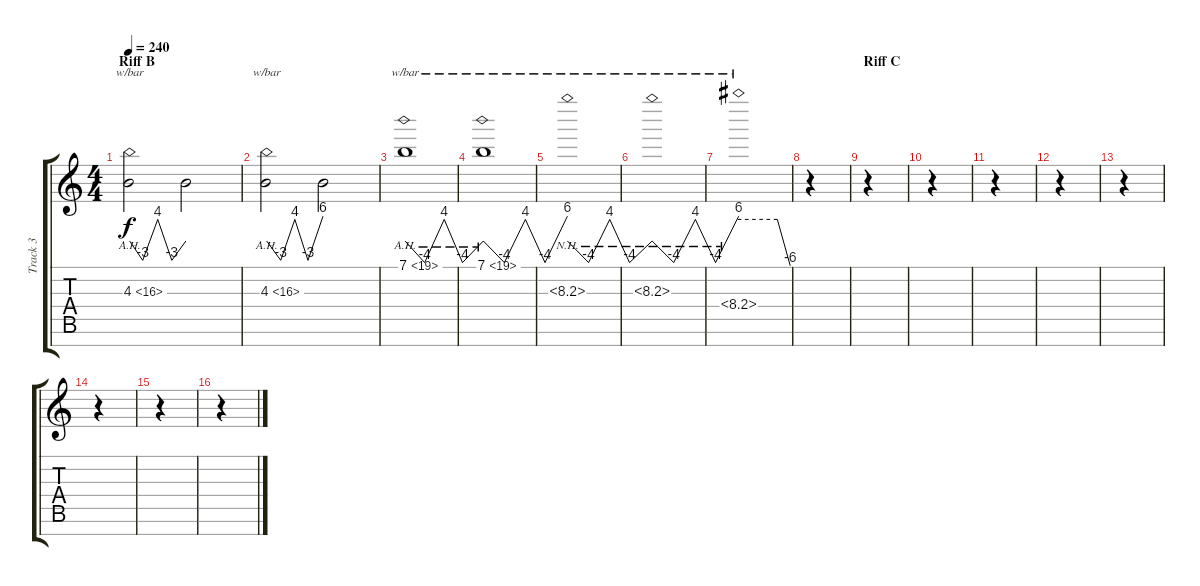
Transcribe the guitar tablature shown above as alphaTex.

\track ("Track 3" "Track 3") {instrument distortionguitar}
\staff {score tabs}
\tuning (E4 B3 G3 D3 A2 E2 B1) {hide}
\ts (4 4)
\section ("" "Riff B")
\tempo 240
\clef g2
\ks c
4.3{ah 12}.2{tbe (custom default 0 0 14 -12 30 16 45 -12 60 0) dy f} 4.3{t}.2 |
4.3{ah 12}.2{tbe (custom default 0 0 15 -12 30 16 44 -12 60 24)} 4.3{t}.2 |
7.1{ah 12}.1{tbe (custom default 0 0 15 -16 30 16 44 -16 60 0)} |
7.1{ah 12}.1{tbe (custom default 0 0 15 -16 30 16 44 -16 60 24)} |
8.3{nh}.1{tbe (custom default 0 0 15 -16 30 16 44 -16 60 0)} |
8.3{nh}.1{tbe (custom default 0 0 15 -16 30 16 44 -16 60 24)} |
8.4{nh}.1{tbe (custom default 0 16 45 16 60 -24)} |
r.4 |
\section ("" "Riff C")
r.4 |
r.4 |
r.4 |
r.4 |
r.4 |
r.4 |
r.4 |
r.4
